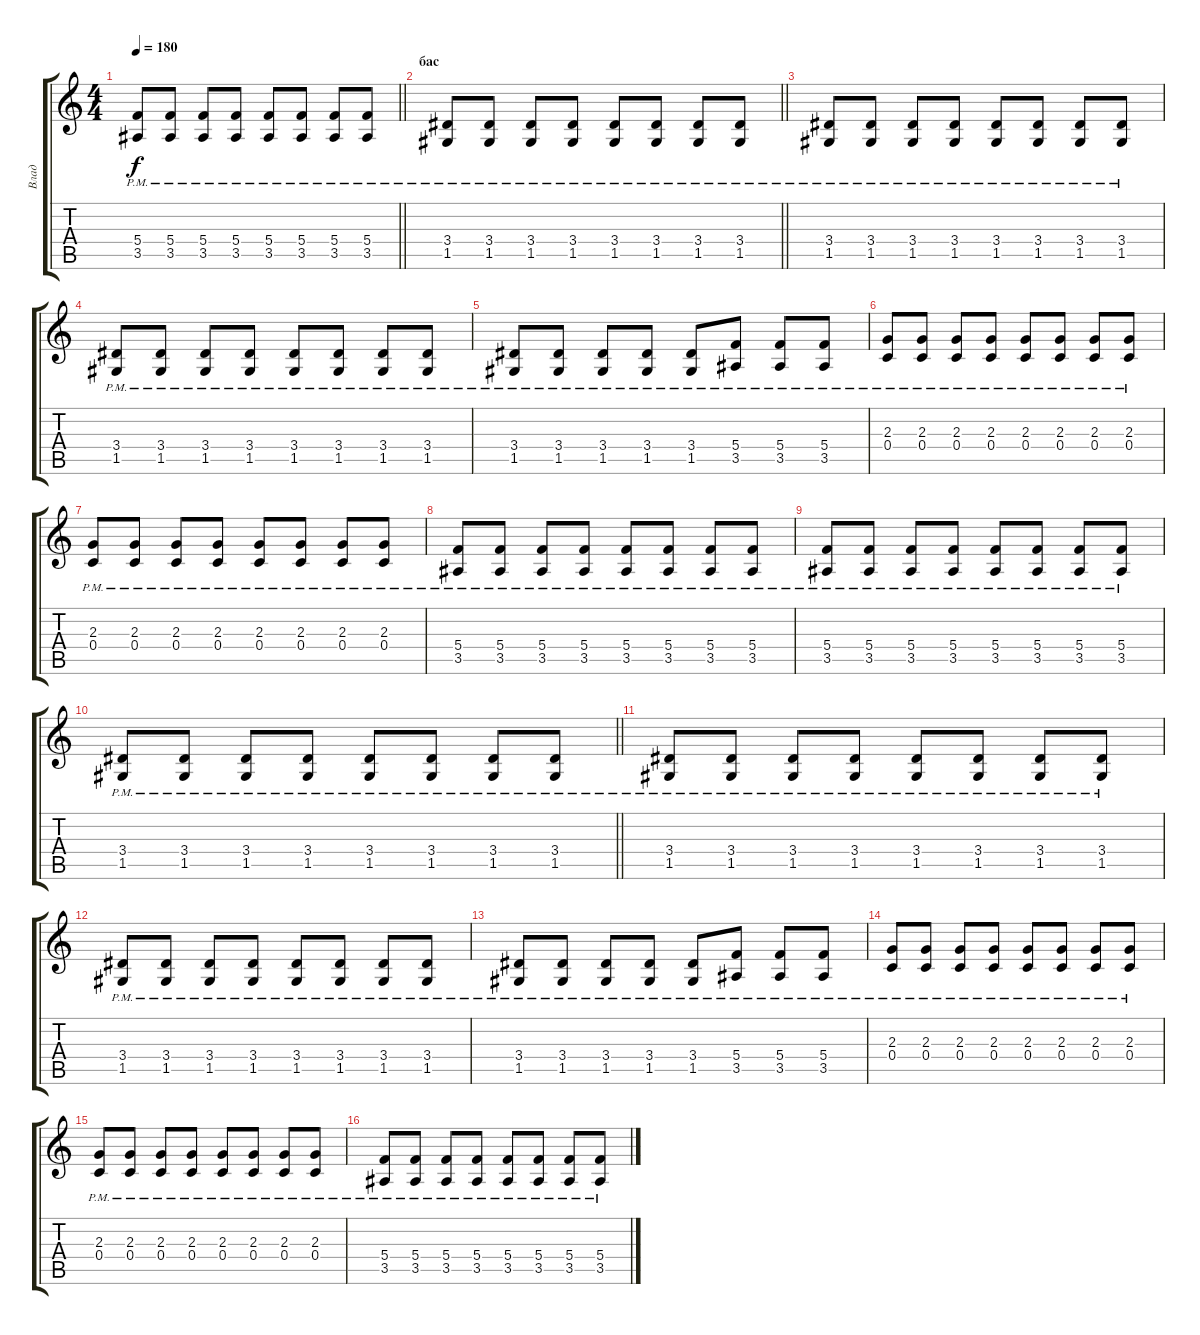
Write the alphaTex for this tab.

\track ("Влад" "Влад") {instrument distortionguitar}
\staff {score tabs}
\tuning (D4 A3 F3 C3 G2 C2) {hide}
\ts (4 4)
\tempo 180
\clef g2
\barLineRight lightlight
\ks c
(5.4{pm} 3.5{pm}).8{dy f} (5.4{pm} 3.5{pm}).8 (5.4{pm} 3.5{pm}).8 (5.4{pm} 3.5{pm}).8 (5.4{pm} 3.5{pm}).8 (5.4{pm} 3.5{pm}).8 (5.4{pm} 3.5{pm}).8 (5.4{pm} 3.5{pm}).8 |
\section ("" "бас")
\barLineRight lightlight
(3.4{pm} 1.5{pm}).8 (3.4{pm} 1.5{pm}).8 (3.4{pm} 1.5{pm}).8 (3.4{pm} 1.5{pm}).8 (3.4{pm} 1.5{pm}).8 (3.4{pm} 1.5{pm}).8 (3.4{pm} 1.5{pm}).8 (3.4{pm} 1.5{pm}).8 |
(3.4{pm} 1.5{pm}).8 (3.4{pm} 1.5{pm}).8 (3.4{pm} 1.5{pm}).8 (3.4{pm} 1.5{pm}).8 (3.4{pm} 1.5{pm}).8 (3.4{pm} 1.5{pm}).8 (3.4{pm} 1.5{pm}).8 (3.4{pm} 1.5{pm}).8 |
(3.4{pm} 1.5{pm}).8 (3.4{pm} 1.5{pm}).8 (3.4{pm} 1.5{pm}).8 (3.4{pm} 1.5{pm}).8 (3.4{pm} 1.5{pm}).8 (3.4{pm} 1.5{pm}).8 (3.4{pm} 1.5{pm}).8 (3.4{pm} 1.5{pm}).8 |
(3.4{pm} 1.5{pm}).8 (3.4{pm} 1.5{pm}).8 (3.4{pm} 1.5{pm}).8 (3.4{pm} 1.5{pm}).8 (3.4{pm} 1.5{pm}).8 (5.4{pm} 3.5{pm}).8 (5.4{pm} 3.5{pm}).8 (5.4{pm} 3.5{pm}).8 |
(2.3{pm} 0.4{pm}).8 (2.3{pm} 0.4{pm}).8 (2.3{pm} 0.4{pm}).8 (2.3{pm} 0.4{pm}).8 (2.3{pm} 0.4{pm}).8 (2.3{pm} 0.4{pm}).8 (2.3{pm} 0.4{pm}).8 (2.3{pm} 0.4{pm}).8 |
(2.3{pm} 0.4{pm}).8 (2.3{pm} 0.4{pm}).8 (2.3{pm} 0.4{pm}).8 (2.3{pm} 0.4{pm}).8 (2.3{pm} 0.4{pm}).8 (2.3{pm} 0.4{pm}).8 (2.3{pm} 0.4{pm}).8 (2.3{pm} 0.4{pm}).8 |
(5.4{pm} 3.5{pm}).8 (5.4{pm} 3.5{pm}).8 (5.4{pm} 3.5{pm}).8 (5.4{pm} 3.5{pm}).8 (5.4{pm} 3.5{pm}).8 (5.4{pm} 3.5{pm}).8 (5.4{pm} 3.5{pm}).8 (5.4{pm} 3.5{pm}).8 |
(5.4{pm} 3.5{pm}).8 (5.4{pm} 3.5{pm}).8 (5.4{pm} 3.5{pm}).8 (5.4{pm} 3.5{pm}).8 (5.4{pm} 3.5{pm}).8 (5.4{pm} 3.5{pm}).8 (5.4{pm} 3.5{pm}).8 (5.4{pm} 3.5{pm}).8 |
\barLineRight lightlight
(3.4{pm} 1.5{pm}).8 (3.4{pm} 1.5{pm}).8 (3.4{pm} 1.5{pm}).8 (3.4{pm} 1.5{pm}).8 (3.4{pm} 1.5{pm}).8 (3.4{pm} 1.5{pm}).8 (3.4{pm} 1.5{pm}).8 (3.4{pm} 1.5{pm}).8 |
(3.4{pm} 1.5{pm}).8 (3.4{pm} 1.5{pm}).8 (3.4{pm} 1.5{pm}).8 (3.4{pm} 1.5{pm}).8 (3.4{pm} 1.5{pm}).8 (3.4{pm} 1.5{pm}).8 (3.4{pm} 1.5{pm}).8 (3.4{pm} 1.5{pm}).8 |
(3.4{pm} 1.5{pm}).8 (3.4{pm} 1.5{pm}).8 (3.4{pm} 1.5{pm}).8 (3.4{pm} 1.5{pm}).8 (3.4{pm} 1.5{pm}).8 (3.4{pm} 1.5{pm}).8 (3.4{pm} 1.5{pm}).8 (3.4{pm} 1.5{pm}).8 |
(3.4{pm} 1.5{pm}).8 (3.4{pm} 1.5{pm}).8 (3.4{pm} 1.5{pm}).8 (3.4{pm} 1.5{pm}).8 (3.4{pm} 1.5{pm}).8 (5.4{pm} 3.5{pm}).8 (5.4{pm} 3.5{pm}).8 (5.4{pm} 3.5{pm}).8 |
(2.3{pm} 0.4{pm}).8 (2.3{pm} 0.4{pm}).8 (2.3{pm} 0.4{pm}).8 (2.3{pm} 0.4{pm}).8 (2.3{pm} 0.4{pm}).8 (2.3{pm} 0.4{pm}).8 (2.3{pm} 0.4{pm}).8 (2.3{pm} 0.4{pm}).8 |
(2.3{pm} 0.4{pm}).8 (2.3{pm} 0.4{pm}).8 (2.3{pm} 0.4{pm}).8 (2.3{pm} 0.4{pm}).8 (2.3{pm} 0.4{pm}).8 (2.3{pm} 0.4{pm}).8 (2.3{pm} 0.4{pm}).8 (2.3{pm} 0.4{pm}).8 |
(5.4{pm} 3.5{pm}).8 (5.4{pm} 3.5{pm}).8 (5.4{pm} 3.5{pm}).8 (5.4{pm} 3.5{pm}).8 (5.4{pm} 3.5{pm}).8 (5.4{pm} 3.5{pm}).8 (5.4{pm} 3.5{pm}).8 (5.4{pm} 3.5{pm}).8
